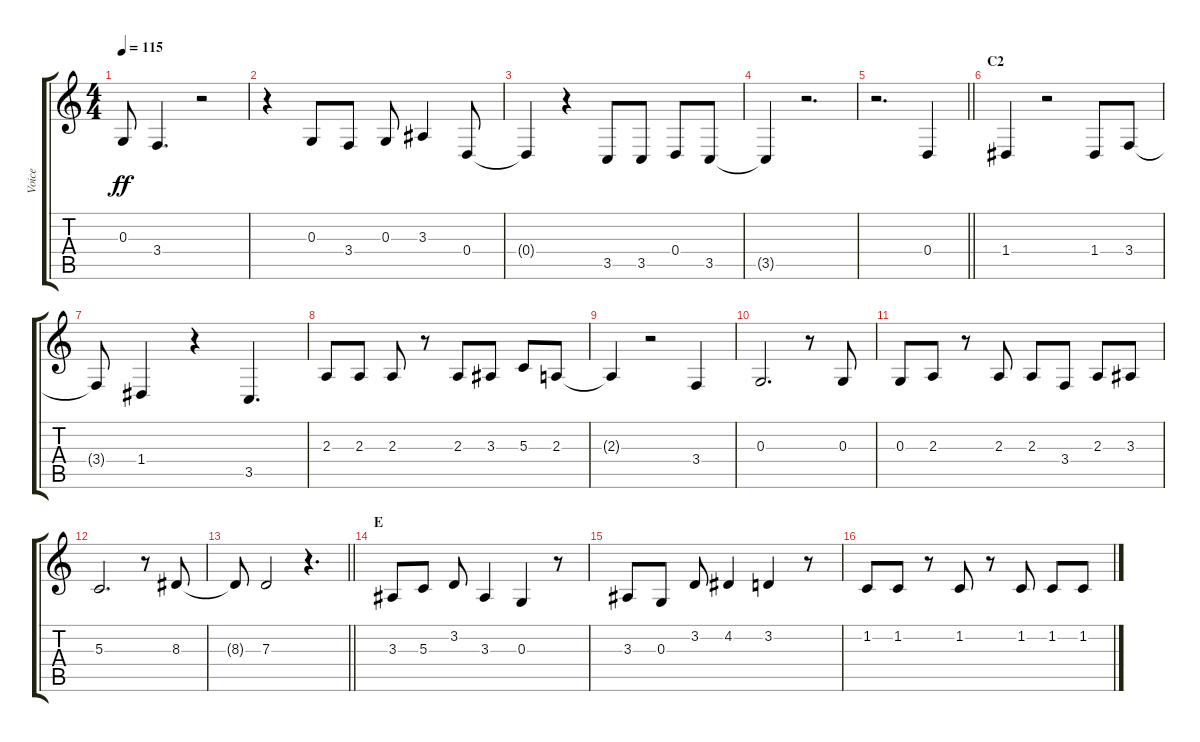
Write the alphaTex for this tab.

\track ("Voice" "Voice") {instrument lead6voice}
\staff {score tabs}
\tuning (E4 B3 G3 D3 A2 E2) {hide}
\ts (4 4)
\tempo 115
\clef g2
\ks c
0.3{t}.8{dy ff} 3.4.4{d} r.2 |
r.4 0.3.8 3.4.8 0.3.8 3.3.4 0.4.8 |
0.4{t}.4 r.4 3.5.8 3.5.8 0.4.8 3.5.8 |
3.5{t}.4 r.2{d} |
\barLineRight lightlight
r.2{d} 0.4.4 |
\section ("" "C2")
1.4.4 r.2 1.4.8 3.4.8 |
3.4{t}.8 1.4.4 r.4 3.5.4{d} |
2.3.8 2.3.8 2.3.8 r.8 2.3.8 3.3.8 5.3.8 2.3.8 |
2.3{t}.4 r.2 3.4.4 |
0.3.2{d} r.8 0.3.8 |
0.3.8 2.3.8 r.8 2.3.8 2.3.8 3.4.8 2.3.8 3.3.8 |
5.3.2{d} r.8 8.3.8 |
\barLineRight lightlight
8.3{t}.8 7.3.2 r.4{d} |
\section ("" "E")
3.3.8 5.3.8 3.2.8 3.3.4 0.3.4 r.8 |
3.3.8 0.3.8 3.2.8 4.2.4 3.2.4 r.8 |
1.2.8 1.2.8 r.8 1.2.8 r.8 1.2.8 1.2.8 1.2.8
